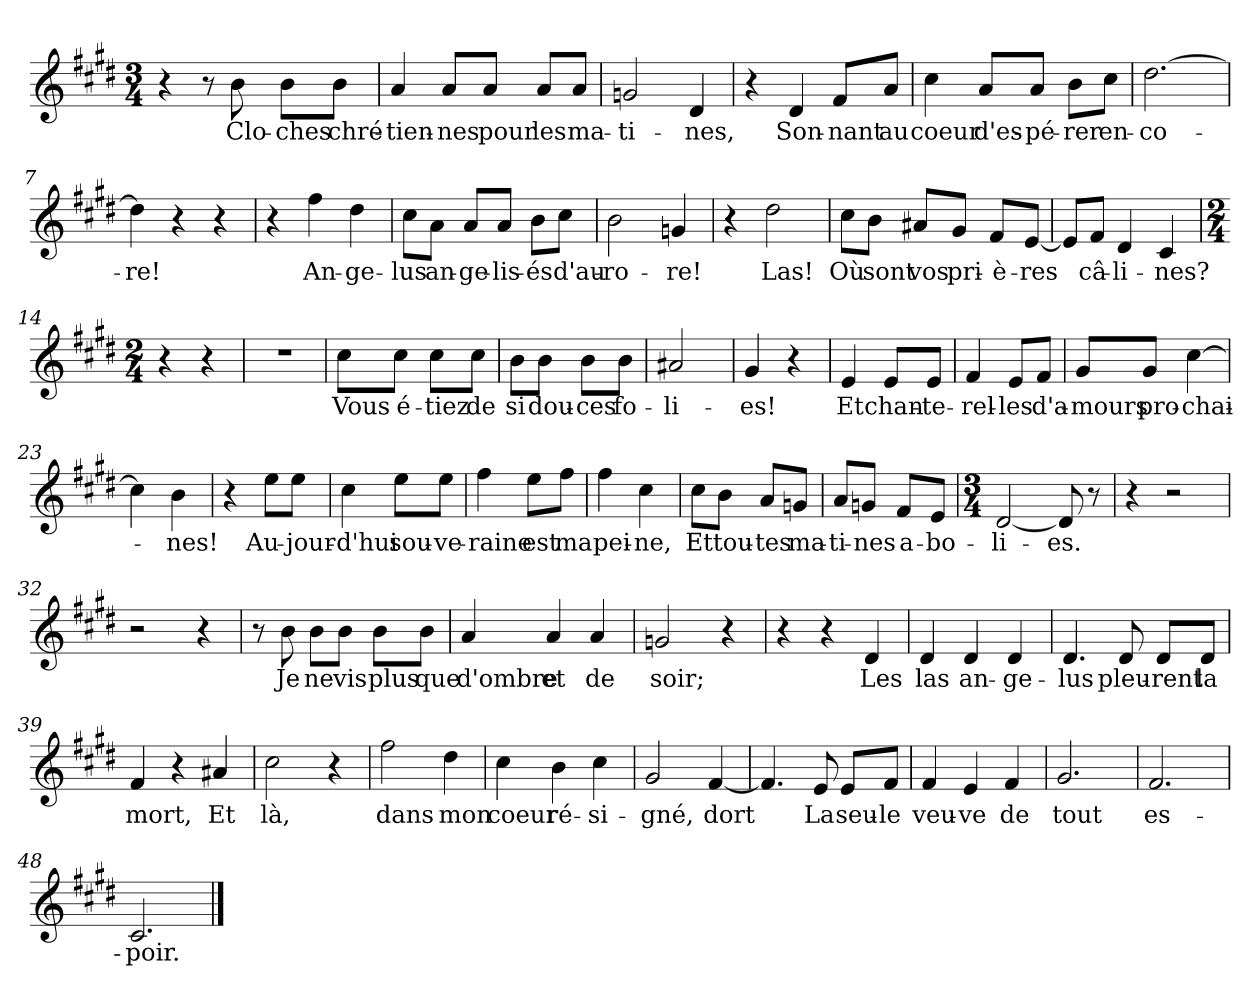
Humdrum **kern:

**kern	**text
*part1	*part1
*staff1	*staff1
*clefG2	*
*k[f#c#g#d#]	*
*M3/4	*
=1	=1
4r	.
8r	.
!	!LO:LY:b
8b\	Clo-
!	!LO:LY:b
8b\L	-ches
!	!LO:LY:b
8b\J	chré-
=2	=2
!	!LO:LY:b
4a/	-tien-
!	!LO:LY:b
8a/L	-nes
!	!LO:LY:b
8a/J	pour
!	!LO:LY:b
8a/L	les
!	!LO:LY:b
8a/J	ma-
=3	=3
!	!LO:LY:b
2gn/	-ti-
!	!LO:LY:b
4d#/	-nes,
=4	=4
4r	.
!	!LO:LY:b
4d#/	Son-
!	!LO:LY:b
8f#/L	-nant
!	!LO:LY:b
8a/J	au
=5	=5
!	!LO:LY:b
4cc#\	coeur
!	!LO:LY:b
8a/L	d'es-
!	!LO:LY:b
8a/J	-pé-
!	!LO:LY:b
8b\L	-rer
!	!LO:LY:b
8cc#\J	en-
=6	=6
!	!LO:LY:b
[2.dd#\	-co-
=7	=7
!	!LO:LY:b
4dd#\]	-re!
4r	.
4r	.
=8	=8
4r	.
!	!LO:LY:b
4ff#\	An-
!	!LO:LY:b
4dd#\	-ge-
!!LO:LB:g=z
=9	=9
!	!LO:LY:b
8cc#\L	-lus
!	!LO:LY:b
8a\J	an-
!	!LO:LY:b
8a/L	-ge-
!	!LO:LY:b
8a/J	-lis-
!	!LO:LY:b
8b\L	-és
!	!LO:LY:b
8cc#\J	d'au-
=10	=10
!	!LO:LY:b
2b\	-ro-
!	!LO:LY:b
4gn/	-re!
=11	=11
4r	.
!	!LO:LY:b
2dd#\	Las!
=12	=12
!	!LO:LY:b
8cc#\L	Où
!	!LO:LY:b
8b\J	sont
!	!LO:LY:b
8a#X/L	vos
!	!LO:LY:b
8g#/J	pri-
!	!LO:LY:b
8f#/L	-è-
!	!LO:LY:b
[8e/J	-res
=13	=13
8e/L]	.
!	!LO:LY:b
8f#/J	câ-
!	!LO:LY:b
4d#/	-li-
!	!LO:LY:b
4c#/	-nes?
=14	=14
*M2/4	*
4r	.
4r	.
=15	=15
2r	.
=16	=16
!	!LO:LY:b
8cc#\L	Vous
!	!LO:LY:b
8cc#\J	é-
!	!LO:LY:b
8cc#\L	-tiez
!	!LO:LY:b
8cc#\J	de
=17	=17
!	!LO:LY:b
8b\L	si
!	!LO:LY:b
8b\J	dou-
!	!LO:LY:b
8b\L	-ces
!	!LO:LY:b
8b\J	fo-
!!LO:LB:g=z
=18	=18
!	!LO:LY:b
2a#X/	-li-
=19	=19
!	!LO:LY:b
4g#/	-es!
4r	.
=20	=20
!	!LO:LY:b
4e/	Et
!	!LO:LY:b
8e/L	chan-
!	!LO:LY:b
8e/J	-te-
=21	=21
!	!LO:LY:b
4f#/	-rel-
!	!LO:LY:b
8e/L	-les
!	!LO:LY:b
8f#/J	d'a-
=22	=22
!	!LO:LY:b
8g#/L	-mours
!	!LO:LY:b
8g#/J	pro-
!	!LO:LY:b
[4cc#\	-chai-
=23	=23
4cc#\]	.
!	!LO:LY:b
4b\	-nes!
=24	=24
4r	.
!	!LO:LY:b
8ee\L	Au-
!	!LO:LY:b
8ee\J	-jour-
=25	=25
!	!LO:LY:b
4cc#\	-d'hui
!	!LO:LY:b
8ee\L	sou-
!	!LO:LY:b
8ee\J	-ve-
=26	=26
!	!LO:LY:b
4ff#\	-raine
!	!LO:LY:b
8ee\L	est
!	!LO:LY:b
8ff#\J	ma
=27	=27
!	!LO:LY:b
4ff#\	pei-
!	!LO:LY:b
4cc#\	-ne,
!!LO:LB:g=z
=28	=28
!	!LO:LY:b
8cc#\L	Et
!	!LO:LY:b
8b\J	tou-
!	!LO:LY:b
8a/L	-tes
!	!LO:LY:b
8gn/J	ma-
=29	=29
!	!LO:LY:b
8a/L	-ti-
!	!LO:LY:b
8gn/J	-nes
!	!LO:LY:b
8f#/L	a-
!	!LO:LY:b
8e/J	-bo-
=30	=30
*M3/4	*
!	!LO:LY:b
[2d#/	-li-
!	!LO:LY:b
8d#/]	-es.
8r	.
=31	=31
4r	.
2r	.
=32	=32
2r	.
4r	.
=33	=33
8r	.
!	!LO:LY:b
8b\	Je
!	!LO:LY:b
8b\L	ne
!	!LO:LY:b
8b\J	vis
!	!LO:LY:b
8b\L	plus
!	!LO:LY:b
8b\J	que
=34	=34
!	!LO:LY:b
4a/	d'ombre
!	!LO:LY:b
4a/	et
!	!LO:LY:b
4a/	de
=35	=35
!	!LO:LY:b
2gn/	soir;
4r	.
=36	=36
4r	.
4r	.
!	!LO:LY:b
4d#/	Les
=37	=37
!	!LO:LY:b
4d#/	las
!	!LO:LY:b
4d#/	an-
!	!LO:LY:b
4d#/	-ge-
!!LO:LB:g=z
=38	=38
!	!LO:LY:b
4.d#/	-lus
!	!LO:LY:b
8d#/	pleu-
!	!LO:LY:b
8d#/L	-rent
!	!LO:LY:b
8d#/J	la
=39	=39
!	!LO:LY:b
4f#/	mort,
4r	.
!	!LO:LY:b
4a#X/	Et
=40	=40
!	!LO:LY:b
2cc#\	là,
4r	.
=41	=41
!	!LO:LY:b
2ff#\	dans
!	!LO:LY:b
4dd#\	mon
=42	=42
!	!LO:LY:b
4cc#\	coeur
!	!LO:LY:b
4b\	ré-
!	!LO:LY:b
4cc#\	-si-
=43	=43
!	!LO:LY:b
2g#/	-gné,
!	!LO:LY:b
[4f#/	dort
=44	=44
4.f#/]	.
!	!LO:LY:b
8e/	La
!	!LO:LY:b
8e/L	seu-
!	!LO:LY:b
8f#/J	-le
=45	=45
!	!LO:LY:b
4f#/	veu-
!	!LO:LY:b
4e/	-ve
!	!LO:LY:b
4f#/	de
=46	=46
!	!LO:LY:b
2.g#/	tout
=47	=47
!	!LO:LY:b
2.f#/	es-
=48	=48
!	!LO:LY:b
2.c#/	-poir.
==	==
*-	*-
